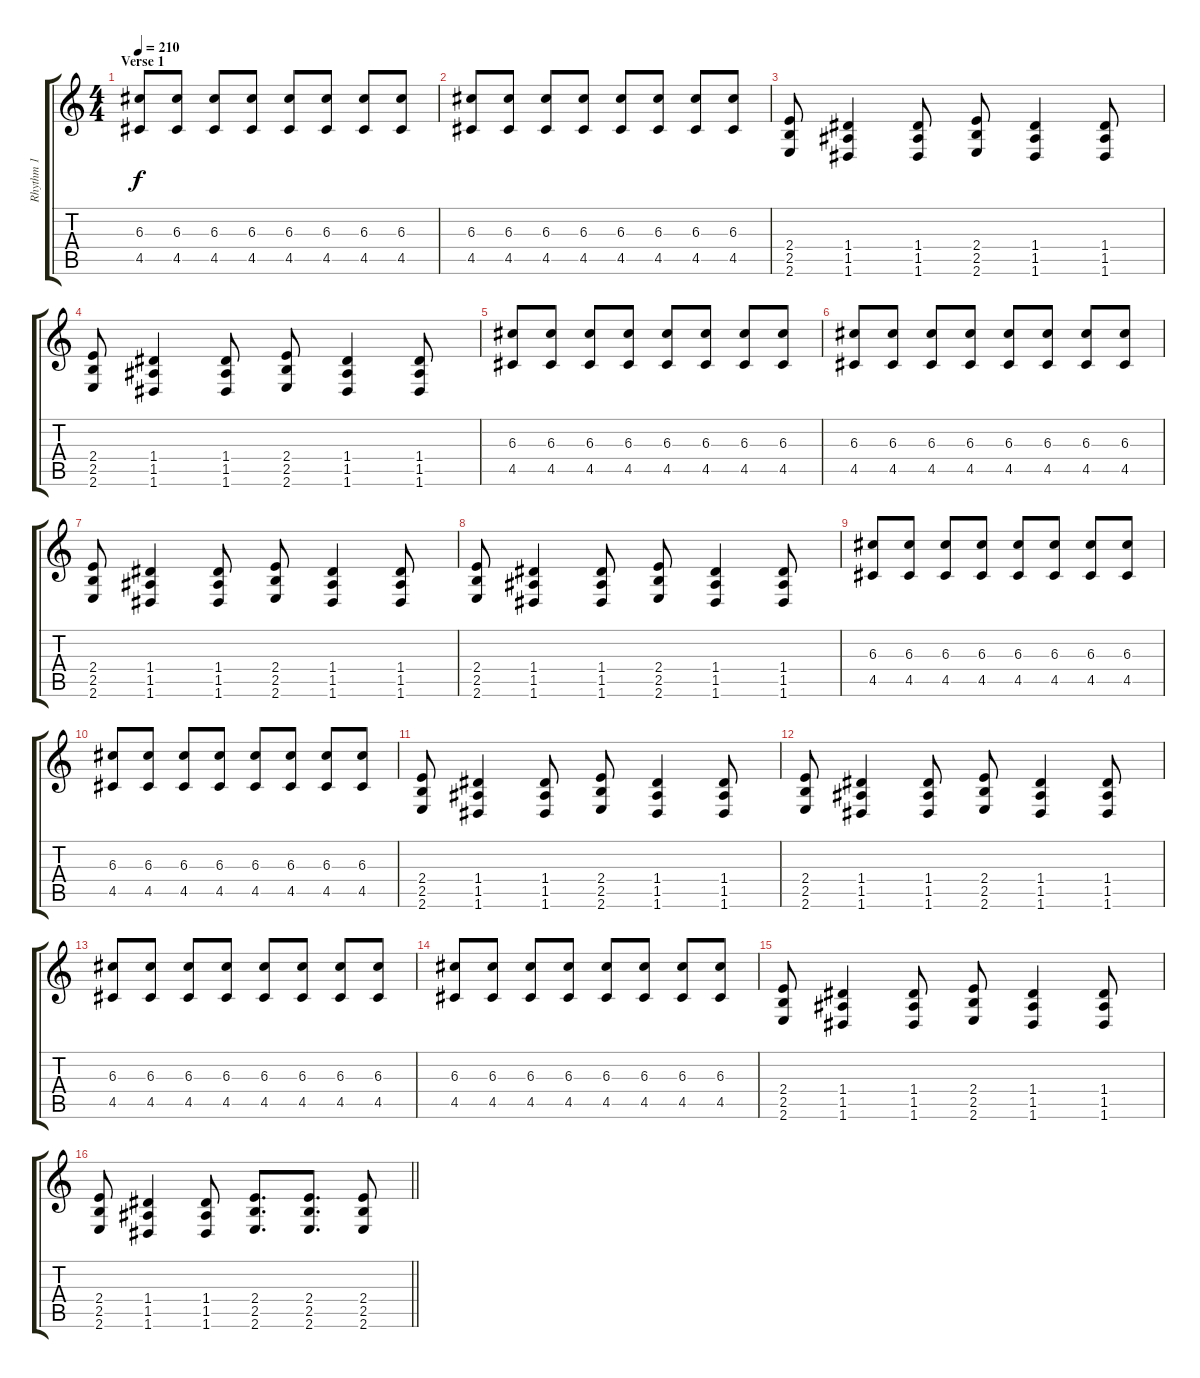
\track ("Rhythm 1" "Rhythm 1") {instrument overdrivenguitar}
\staff {score tabs}
\tuning (E4 B3 G3 D3 A2 D2) {hide}
\ts (4 4)
\section ("" "Verse 1")
\tempo 210
\clef g2
\ks c
(6.3 4.5).8{dy f} (6.3 4.5).8 (6.3 4.5).8 (6.3 4.5).8 (6.3 4.5).8 (6.3 4.5).8 (6.3 4.5).8 (6.3 4.5).8 |
(6.3 4.5).8 (6.3 4.5).8 (6.3 4.5).8 (6.3 4.5).8 (6.3 4.5).8 (6.3 4.5).8 (6.3 4.5).8 (6.3 4.5).8 |
(2.4 2.5 2.6).8 (1.4 1.5 1.6).4 (1.4 1.5 1.6).8 (2.4 2.5 2.6).8 (1.4 1.5 1.6).4 (1.4 1.5 1.6).8 |
(2.4 2.5 2.6).8 (1.4 1.5 1.6).4 (1.4 1.5 1.6).8 (2.4 2.5 2.6).8 (1.4 1.5 1.6).4 (1.4 1.5 1.6).8 |
(6.3 4.5).8 (6.3 4.5).8 (6.3 4.5).8 (6.3 4.5).8 (6.3 4.5).8 (6.3 4.5).8 (6.3 4.5).8 (6.3 4.5).8 |
(6.3 4.5).8 (6.3 4.5).8 (6.3 4.5).8 (6.3 4.5).8 (6.3 4.5).8 (6.3 4.5).8 (6.3 4.5).8 (6.3 4.5).8 |
(2.4 2.5 2.6).8 (1.4 1.5 1.6).4 (1.4 1.5 1.6).8 (2.4 2.5 2.6).8 (1.4 1.5 1.6).4 (1.4 1.5 1.6).8 |
(2.4 2.5 2.6).8 (1.4 1.5 1.6).4 (1.4 1.5 1.6).8 (2.4 2.5 2.6).8 (1.4 1.5 1.6).4 (1.4 1.5 1.6).8 |
(6.3 4.5).8 (6.3 4.5).8 (6.3 4.5).8 (6.3 4.5).8 (6.3 4.5).8 (6.3 4.5).8 (6.3 4.5).8 (6.3 4.5).8 |
(6.3 4.5).8 (6.3 4.5).8 (6.3 4.5).8 (6.3 4.5).8 (6.3 4.5).8 (6.3 4.5).8 (6.3 4.5).8 (6.3 4.5).8 |
(2.4 2.5 2.6).8 (1.4 1.5 1.6).4 (1.4 1.5 1.6).8 (2.4 2.5 2.6).8 (1.4 1.5 1.6).4 (1.4 1.5 1.6).8 |
(2.4 2.5 2.6).8 (1.4 1.5 1.6).4 (1.4 1.5 1.6).8 (2.4 2.5 2.6).8 (1.4 1.5 1.6).4 (1.4 1.5 1.6).8 |
(6.3 4.5).8 (6.3 4.5).8 (6.3 4.5).8 (6.3 4.5).8 (6.3 4.5).8 (6.3 4.5).8 (6.3 4.5).8 (6.3 4.5).8 |
(6.3 4.5).8 (6.3 4.5).8 (6.3 4.5).8 (6.3 4.5).8 (6.3 4.5).8 (6.3 4.5).8 (6.3 4.5).8 (6.3 4.5).8 |
(2.4 2.5 2.6).8 (1.4 1.5 1.6).4 (1.4 1.5 1.6).8 (2.4 2.5 2.6).8 (1.4 1.5 1.6).4 (1.4 1.5 1.6).8 |
\barLineRight lightlight
(2.4 2.5 2.6).8 (1.4 1.5 1.6).4 (1.4 1.5 1.6).8 (2.4 2.5 2.6).8{d} (2.4 2.5 2.6).8{d} (2.4 2.5 2.6).8
